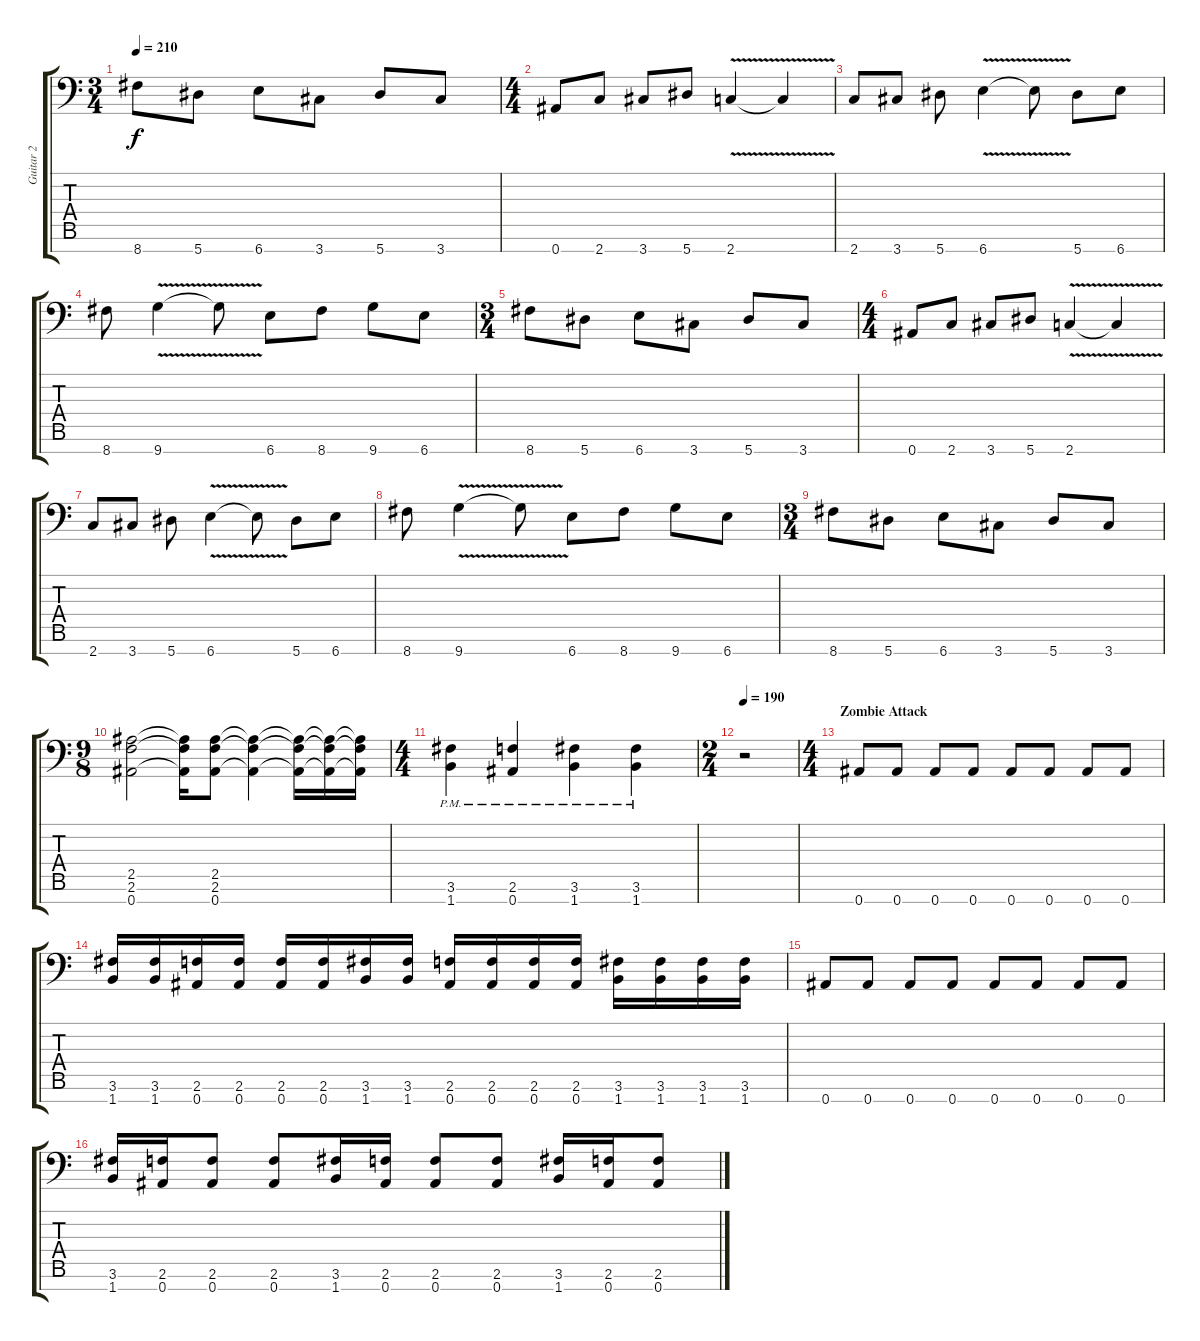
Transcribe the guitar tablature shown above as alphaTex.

\track ("Guitar 2" "Guitar 2") {instrument acousticguitarsteel}
\staff {score tabs}
\tuning (Eb4 Bb3 Gb3 Db3 Ab2 Eb2 Bb1) {hide}
\ts (3 4)
\tempo 210
\clef f4
\ks c
8.7.8{dy f} 5.7.8 6.7.8 3.7.8 5.7.8 3.7.8 |
\ts (4 4)
0.7.8 2.7.8 3.7.8 5.7.8 2.7{v}.4 2.7{t}.4 |
2.7.8 3.7.8 5.7.8 6.7{v}.4 6.7{t}.8 5.7.8 6.7.8 |
8.7.8 9.7{v}.4 9.7{t}.8 6.7.8 8.7.8 9.7.8 6.7.8 |
\ts (3 4)
8.7.8 5.7.8 6.7.8 3.7.8 5.7.8 3.7.8 |
\ts (4 4)
0.7.8 2.7.8 3.7.8 5.7.8 2.7{v}.4 2.7{t}.4 |
2.7.8 3.7.8 5.7.8 6.7{v}.4 6.7{t}.8 5.7.8 6.7.8 |
8.7.8 9.7{v}.4 9.7{t}.8 6.7.8 8.7.8 9.7.8 6.7.8 |
\ts (3 4)
8.7.8 5.7.8 6.7.8 3.7.8 5.7.8 3.7.8 |
\ts (9 8)
(2.5 2.6 0.7).2 (2.5{t} 2.6{t} 0.7{t}).16 (2.5 2.6 0.7).8 (2.5{t} 2.6{t} 0.7{t}).4 (2.5{t} 2.6{t} 0.7{t}).16 (2.5{t} 2.6{t} 0.7{t}).16 (2.5{t} 2.6{t} 0.7{t}).16 |
\ts (4 4)
(3.6{pm} 1.7{pm}).4 (2.6{pm} 0.7{pm}).4 (3.6{pm} 1.7{pm}).4 (3.6{pm} 1.7{pm}).4 |
\ts (2 4)
\tempo 190
r.2 |
\ts (4 4)
\section ("" "Zombie Attack")
0.7.8{instrument distortionguitar} 0.7.8 0.7.8 0.7.8 0.7.8 0.7.8 0.7.8 0.7.8 |
(3.6 1.7).16 (3.6 1.7).16 (2.6 0.7).16 (2.6 0.7).16 (2.6 0.7).16 (2.6 0.7).16 (3.6 1.7).16 (3.6 1.7).16 (2.6 0.7).16 (2.6 0.7).16 (2.6 0.7).16 (2.6 0.7).16 (3.6 1.7).16 (3.6 1.7).16 (3.6 1.7).16 (3.6 1.7).16 |
0.7.8 0.7.8 0.7.8 0.7.8 0.7.8 0.7.8 0.7.8 0.7.8 |
(3.6 1.7).16 (2.6 0.7).16 (2.6 0.7).8 (2.6 0.7).8 (3.6 1.7).16 (2.6 0.7).16 (2.6 0.7).8 (2.6 0.7).8 (3.6 1.7).16 (2.6 0.7).16 (2.6 0.7).8
